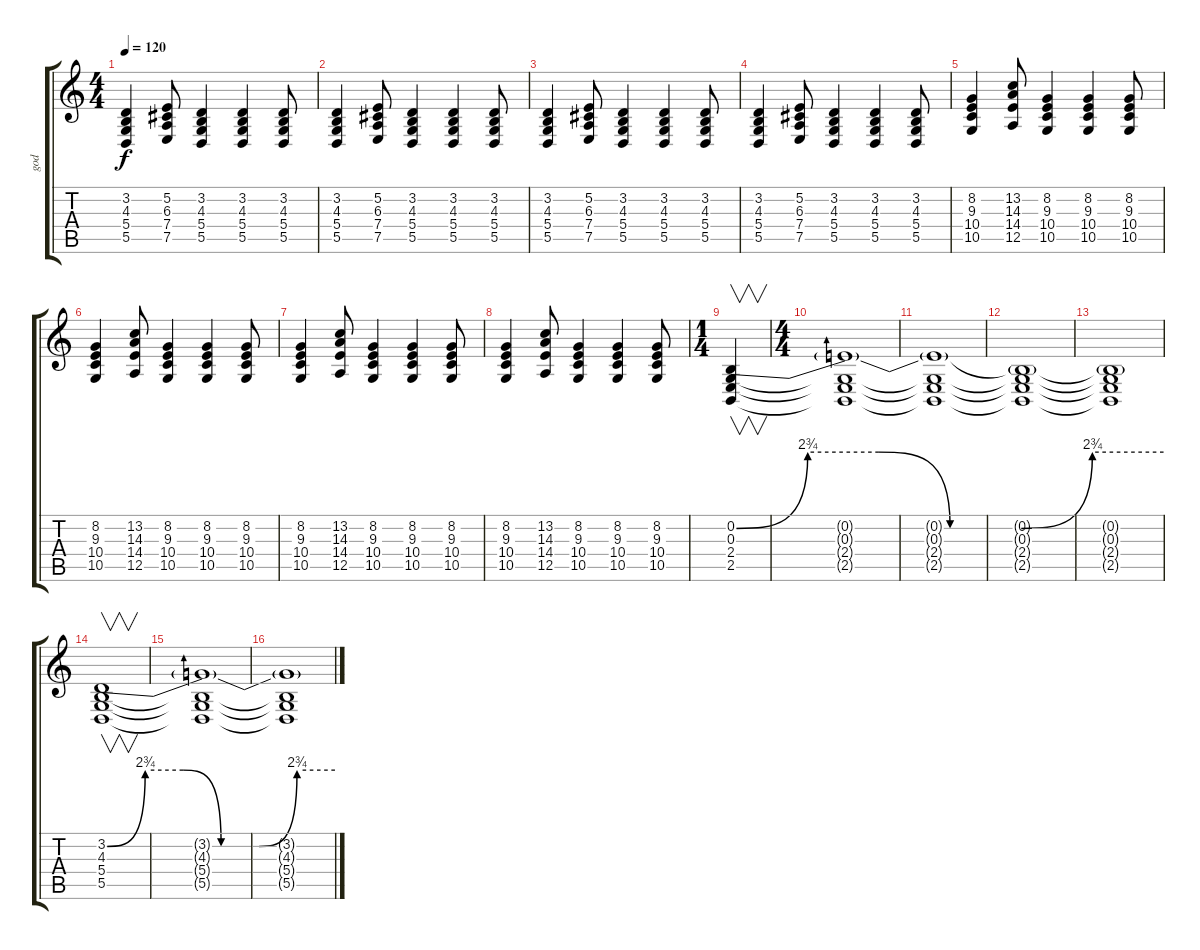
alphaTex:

\track ("god" "god") {instrument synthstrings1}
\staff {score tabs}
\tuning (E4 B3 G3 D3 A2 E2) {hide}
\ts (4 4)
\tempo 120
\clef g2
\ks c
(3.2 4.3 5.4 5.5).4{dy f} (5.2 6.3 7.4 7.5).8 (3.2 4.3 5.4 5.5).4 (3.2 4.3 5.4 5.5).4 (3.2 4.3 5.4 5.5).8 |
(3.2 4.3 5.4 5.5).4 (5.2 6.3 7.4 7.5).8 (3.2 4.3 5.4 5.5).4 (3.2 4.3 5.4 5.5).4 (3.2 4.3 5.4 5.5).8 |
(3.2 4.3 5.4 5.5).4 (5.2 6.3 7.4 7.5).8 (3.2 4.3 5.4 5.5).4 (3.2 4.3 5.4 5.5).4 (3.2 4.3 5.4 5.5).8 |
(3.2 4.3 5.4 5.5).4 (5.2 6.3 7.4 7.5).8 (3.2 4.3 5.4 5.5).4 (3.2 4.3 5.4 5.5).4 (3.2 4.3 5.4 5.5).8 |
(8.2 9.3 10.4 10.5).4 (13.2 14.3 14.4 12.5).8 (8.2 9.3 10.4 10.5).4 (8.2 9.3 10.4 10.5).4 (8.2 9.3 10.4 10.5).8 |
(8.2 9.3 10.4 10.5).4 (13.2 14.3 14.4 12.5).8 (8.2 9.3 10.4 10.5).4 (8.2 9.3 10.4 10.5).4 (8.2 9.3 10.4 10.5).8 |
(8.2 9.3 10.4 10.5).4 (13.2 14.3 14.4 12.5).8 (8.2 9.3 10.4 10.5).4 (8.2 9.3 10.4 10.5).4 (8.2 9.3 10.4 10.5).8 |
(8.2 9.3 10.4 10.5).4 (13.2 14.3 14.4 12.5).8 (8.2 9.3 10.4 10.5).4 (8.2 9.3 10.4 10.5).4 (8.2 9.3 10.4 10.5).8 |
\ts (1 4)
(0.2{be (custom 0 0 10 11 20 11 30 0 40 0 50 11 60 11)} 0.3 2.4 2.5).4{v volume 10 instrument overdrivenguitar} |
\ts (4 4)
(0.2{t} 0.3{t} 2.4{t} 2.5{t}).1 |
(0.2{t} 0.3{t} 2.4{t} 2.5{t}).1 |
(0.2{t} 0.3{t} 2.4{t} 2.5{t}).1 |
(0.2{t} 0.3{t} 2.4{t} 2.5{t}).1 |
(3.2{be (custom 0 0 10 11 20 11 30 0 40 0 50 11 60 11)} 4.3 5.4 5.5).1{v volume 8 instrument distortionguitar} |
(3.2{t} 4.3{t} 5.4{t} 5.5{t}).1 |
(3.2{t} 4.3{t} 5.4{t} 5.5{t}).1
